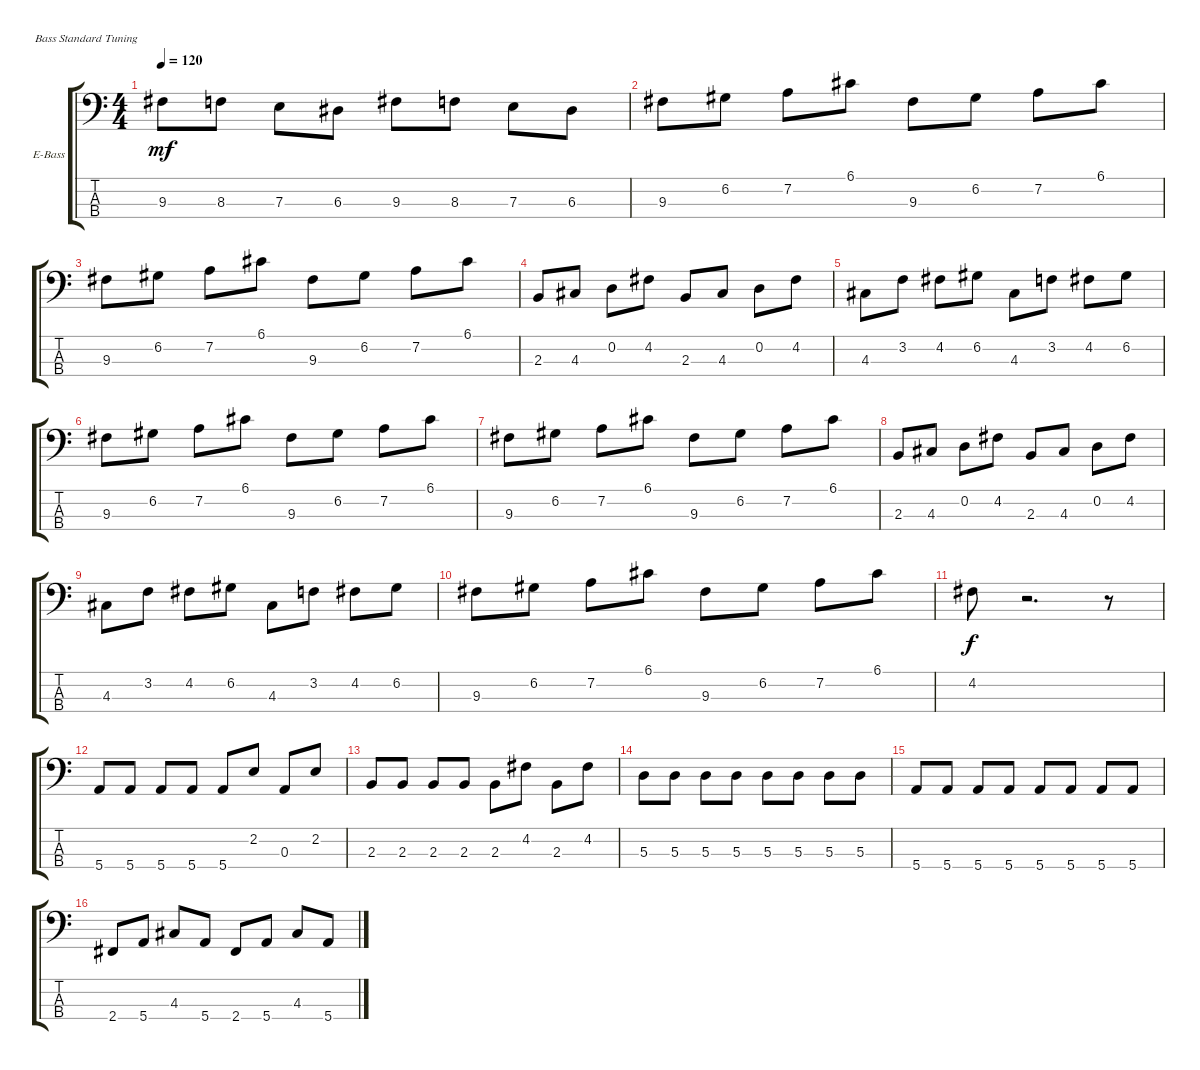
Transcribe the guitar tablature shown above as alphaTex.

\defaultSystemsLayout 4
\bracketExtendMode groupsimilarinstruments
\firstSystemTrackNameOrientation horizontal
\otherSystemsTrackNameOrientation horizontal
\track ("Electric Bass" "E-Bass") {instrument electricbassfinger}
\staff {score tabs}
\tuning (G2 D2 A1 E1)
\ts (4 4)
\tempo 120
\clef f4
\ks c
9.3.8{dy mf} 8.3.8 7.3.8 6.3.8 9.3.8 8.3.8 7.3.8 6.3.8 |
9.3.8 6.2.8 7.2.8 6.1.8 9.3.8 6.2.8 7.2.8 6.1.8 |
9.3.8 6.2.8 7.2.8 6.1.8 9.3.8 6.2.8 7.2.8 6.1.8 |
2.3.8 4.3.8 0.2.8 4.2.8 2.3.8 4.3.8 0.2.8 4.2.8 |
4.3.8 3.2.8 4.2.8 6.2.8 4.3.8 3.2.8 4.2.8 6.2.8 |
9.3.8 6.2.8 7.2.8 6.1.8 9.3.8 6.2.8 7.2.8 6.1.8 |
9.3.8 6.2.8 7.2.8 6.1.8 9.3.8 6.2.8 7.2.8 6.1.8 |
2.3.8 4.3.8 0.2.8 4.2.8 2.3.8 4.3.8 0.2.8 4.2.8 |
4.3.8 3.2.8 4.2.8 6.2.8 4.3.8 3.2.8 4.2.8 6.2.8 |
9.3.8 6.2.8 7.2.8 6.1.8 9.3.8 6.2.8 7.2.8 6.1.8 |
4.2.8{dy f} r.2{d} r.8 |
5.4.8 5.4.8 5.4.8 5.4.8 5.4.8 2.2.8 0.3.8 2.2.8 |
2.3.8 2.3.8 2.3.8 2.3.8 2.3.8 4.2.8 2.3.8 4.2.8 |
5.3.8 5.3.8 5.3.8 5.3.8 5.3.8 5.3.8 5.3.8 5.3.8 |
5.4.8 5.4.8 5.4.8 5.4.8 5.4.8 5.4.8 5.4.8 5.4.8 |
2.4.8 5.4.8 4.3.8 5.4.8 2.4.8 5.4.8 4.3.8 5.4.8
